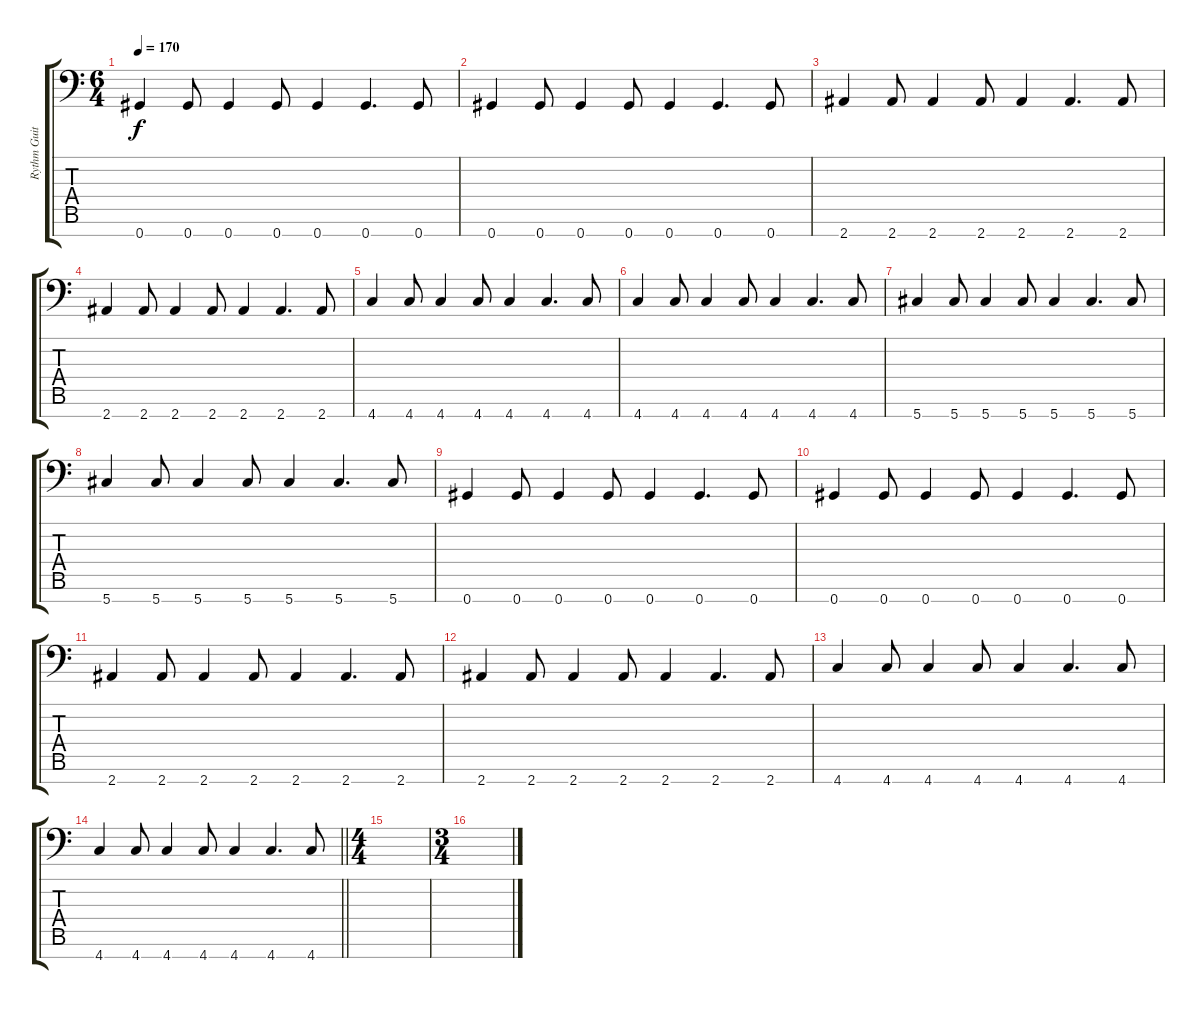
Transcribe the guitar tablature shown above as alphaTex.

\track ("Rythm Guitar #3" "Rythm Guit") {instrument distortionguitar}
\staff {score tabs}
\tuning (Eb4 Bb3 Gb3 Db3 Ab2 Eb2 Ab1) {hide}
\ts (6 4)
\tempo 170
\clef f4
\ks c
0.7.4{dy f} 0.7.8 0.7.4 0.7.8 0.7.4 0.7.4{d} 0.7.8 |
0.7.4 0.7.8 0.7.4 0.7.8 0.7.4 0.7.4{d} 0.7.8 |
2.7.4 2.7.8 2.7.4 2.7.8 2.7.4 2.7.4{d} 2.7.8 |
2.7.4 2.7.8 2.7.4 2.7.8 2.7.4 2.7.4{d} 2.7.8 |
4.7.4 4.7.8 4.7.4 4.7.8 4.7.4 4.7.4{d} 4.7.8 |
4.7.4 4.7.8 4.7.4 4.7.8 4.7.4 4.7.4{d} 4.7.8 |
5.7.4 5.7.8 5.7.4 5.7.8 5.7.4 5.7.4{d} 5.7.8 |
5.7.4 5.7.8 5.7.4 5.7.8 5.7.4 5.7.4{d} 5.7.8 |
0.7.4 0.7.8 0.7.4 0.7.8 0.7.4 0.7.4{d} 0.7.8 |
0.7.4 0.7.8 0.7.4 0.7.8 0.7.4 0.7.4{d} 0.7.8 |
2.7.4 2.7.8 2.7.4 2.7.8 2.7.4 2.7.4{d} 2.7.8 |
2.7.4 2.7.8 2.7.4 2.7.8 2.7.4 2.7.4{d} 2.7.8 |
4.7.4 4.7.8 4.7.4 4.7.8 4.7.4 4.7.4{d} 4.7.8 |
\barLineRight lightlight
4.7.4 4.7.8 4.7.4 4.7.8 4.7.4 4.7.4{d} 4.7.8 |
\ts (4 4)
\section ("" "")
|
\ts (3 4)
